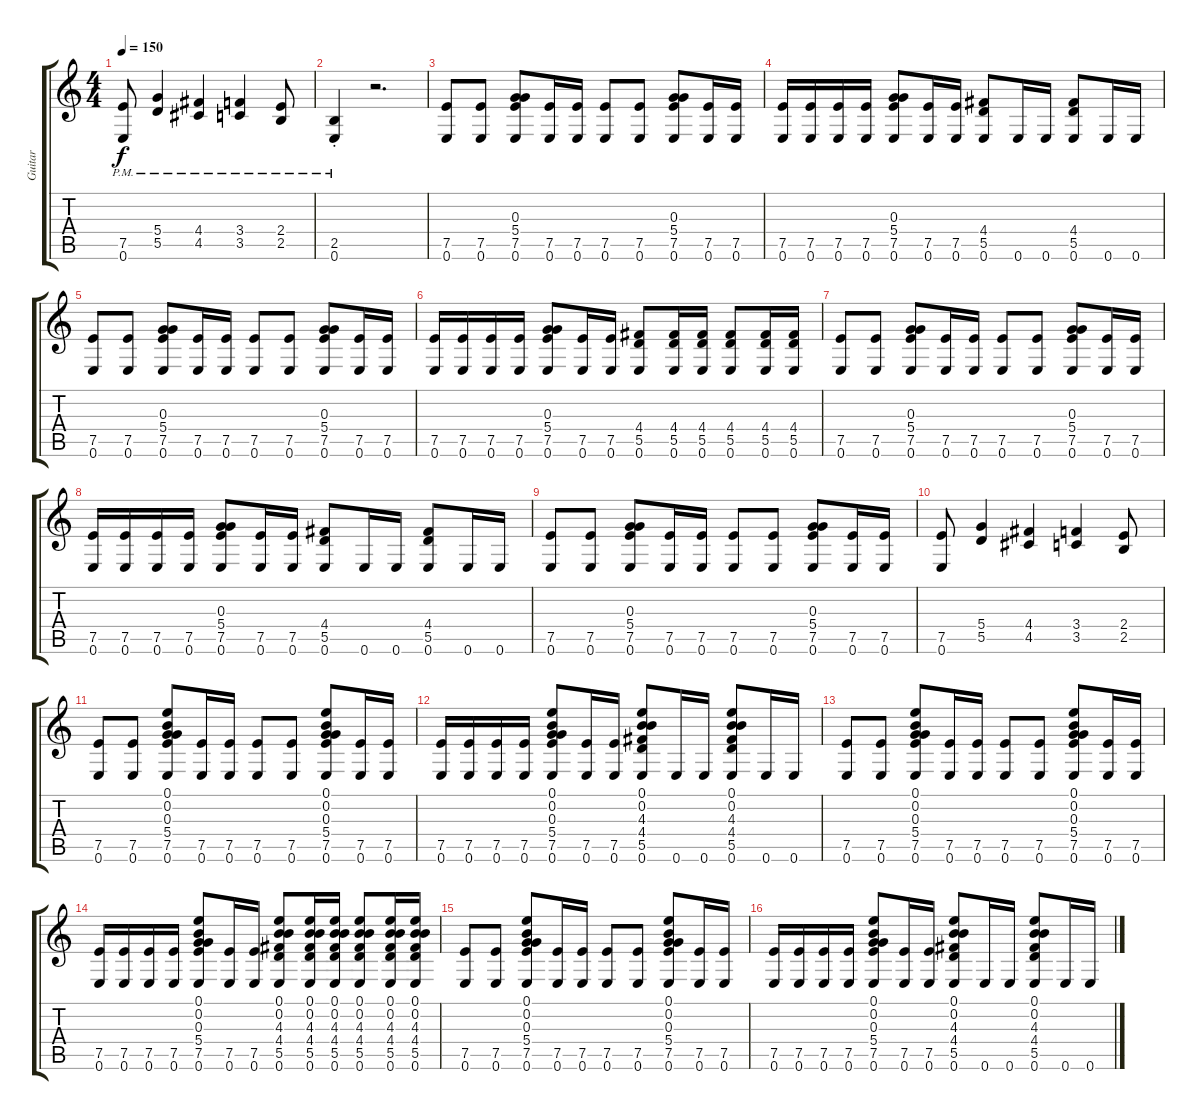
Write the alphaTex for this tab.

\track ("Guitar" "Guitar") {instrument electricguitarclean}
\staff {score tabs}
\tuning (E4 B3 G3 D3 A2 E2) {hide}
\ts (4 4)
\tempo 150
\clef g2
\ks c
(7.5{pm} 0.6{pm}).8{dy f} (5.4{pm} 5.5{pm}).4 (4.4{pm} 4.5{pm}).4 (3.4{pm} 3.5{pm}).4 (2.4{pm} 2.5{pm}).8 |
(2.5{pm st} 0.6{pm st}).4 r.2{d} |
(7.5 0.6).8 (7.5 0.6).8 (0.3 5.4 7.5 0.6).8 (7.5 0.6).16 (7.5 0.6).16 (7.5 0.6).8 (7.5 0.6).8 (0.3 5.4 7.5 0.6).8 (7.5 0.6).16 (7.5 0.6).16 |
(7.5 0.6).16 (7.5 0.6).16 (7.5 0.6).16 (7.5 0.6).16 (0.3 5.4 7.5 0.6).8 (7.5 0.6).16 (7.5 0.6).16 (4.4 5.5 0.6).8 0.6.16 0.6.16 (4.4 5.5 0.6).8 0.6.16 0.6.16 |
(7.5 0.6).8 (7.5 0.6).8 (0.3 5.4 7.5 0.6).8 (7.5 0.6).16 (7.5 0.6).16 (7.5 0.6).8 (7.5 0.6).8 (0.3 5.4 7.5 0.6).8 (7.5 0.6).16 (7.5 0.6).16 |
(7.5 0.6).16 (7.5 0.6).16 (7.5 0.6).16 (7.5 0.6).16 (0.3 5.4 7.5 0.6).8 (7.5 0.6).16 (7.5 0.6).16 (4.4 5.5 0.6).8 (4.4 5.5 0.6).16 (4.4 5.5 0.6).16 (4.4 5.5 0.6).8 (4.4 5.5 0.6).16 (4.4 5.5 0.6).16 |
(7.5 0.6).8 (7.5 0.6).8 (0.3 5.4 7.5 0.6).8 (7.5 0.6).16 (7.5 0.6).16 (7.5 0.6).8 (7.5 0.6).8 (0.3 5.4 7.5 0.6).8 (7.5 0.6).16 (7.5 0.6).16 |
(7.5 0.6).16 (7.5 0.6).16 (7.5 0.6).16 (7.5 0.6).16 (0.3 5.4 7.5 0.6).8 (7.5 0.6).16 (7.5 0.6).16 (4.4 5.5 0.6).8 0.6.16 0.6.16 (4.4 5.5 0.6).8 0.6.16 0.6.16 |
(7.5 0.6).8 (7.5 0.6).8 (0.3 5.4 7.5 0.6).8 (7.5 0.6).16 (7.5 0.6).16 (7.5 0.6).8 (7.5 0.6).8 (0.3 5.4 7.5 0.6).8 (7.5 0.6).16 (7.5 0.6).16 |
(7.5 0.6).8 (5.4 5.5).4 (4.4 4.5).4 (3.4 3.5).4 (2.4 2.5).8 |
(7.5 0.6).8 (7.5 0.6).8 (0.1 0.2 0.3 5.4 7.5 0.6).8 (7.5 0.6).16 (7.5 0.6).16 (7.5 0.6).8 (7.5 0.6).8 (0.1 0.2 0.3 5.4 7.5 0.6).8 (7.5 0.6).16 (7.5 0.6).16 |
(7.5 0.6).16 (7.5 0.6).16 (7.5 0.6).16 (7.5 0.6).16 (0.1 0.2 0.3 5.4 7.5 0.6).8 (7.5 0.6).16 (7.5 0.6).16 (0.1 0.2 4.3 4.4 5.5 0.6).8 0.6.16 0.6.16 (0.1 0.2 4.3 4.4 5.5 0.6).8 0.6.16 0.6.16 |
(7.5 0.6).8 (7.5 0.6).8 (0.1 0.2 0.3 5.4 7.5 0.6).8 (7.5 0.6).16 (7.5 0.6).16 (7.5 0.6).8 (7.5 0.6).8 (0.1 0.2 0.3 5.4 7.5 0.6).8 (7.5 0.6).16 (7.5 0.6).16 |
(7.5 0.6).16 (7.5 0.6).16 (7.5 0.6).16 (7.5 0.6).16 (0.1 0.2 0.3 5.4 7.5 0.6).8 (7.5 0.6).16 (7.5 0.6).16 (0.1 0.2 4.3 4.4 5.5 0.6).8 (0.1 0.2 4.3 4.4 5.5 0.6).16 (0.1 0.2 4.3 4.4 5.5 0.6).16 (0.1 0.2 4.3 4.4 5.5 0.6).8 (0.1 0.2 4.3 4.4 5.5 0.6).16 (0.1 0.2 4.3 4.4 5.5 0.6).16 |
(7.5 0.6).8 (7.5 0.6).8 (0.1 0.2 0.3 5.4 7.5 0.6).8 (7.5 0.6).16 (7.5 0.6).16 (7.5 0.6).8 (7.5 0.6).8 (0.1 0.2 0.3 5.4 7.5 0.6).8 (7.5 0.6).16 (7.5 0.6).16 |
(7.5 0.6).16 (7.5 0.6).16 (7.5 0.6).16 (7.5 0.6).16 (0.1 0.2 0.3 5.4 7.5 0.6).8 (7.5 0.6).16 (7.5 0.6).16 (0.1 0.2 4.3 4.4 5.5 0.6).8 0.6.16 0.6.16 (0.1 0.2 4.3 4.4 5.5 0.6).8 0.6.16 0.6.16
